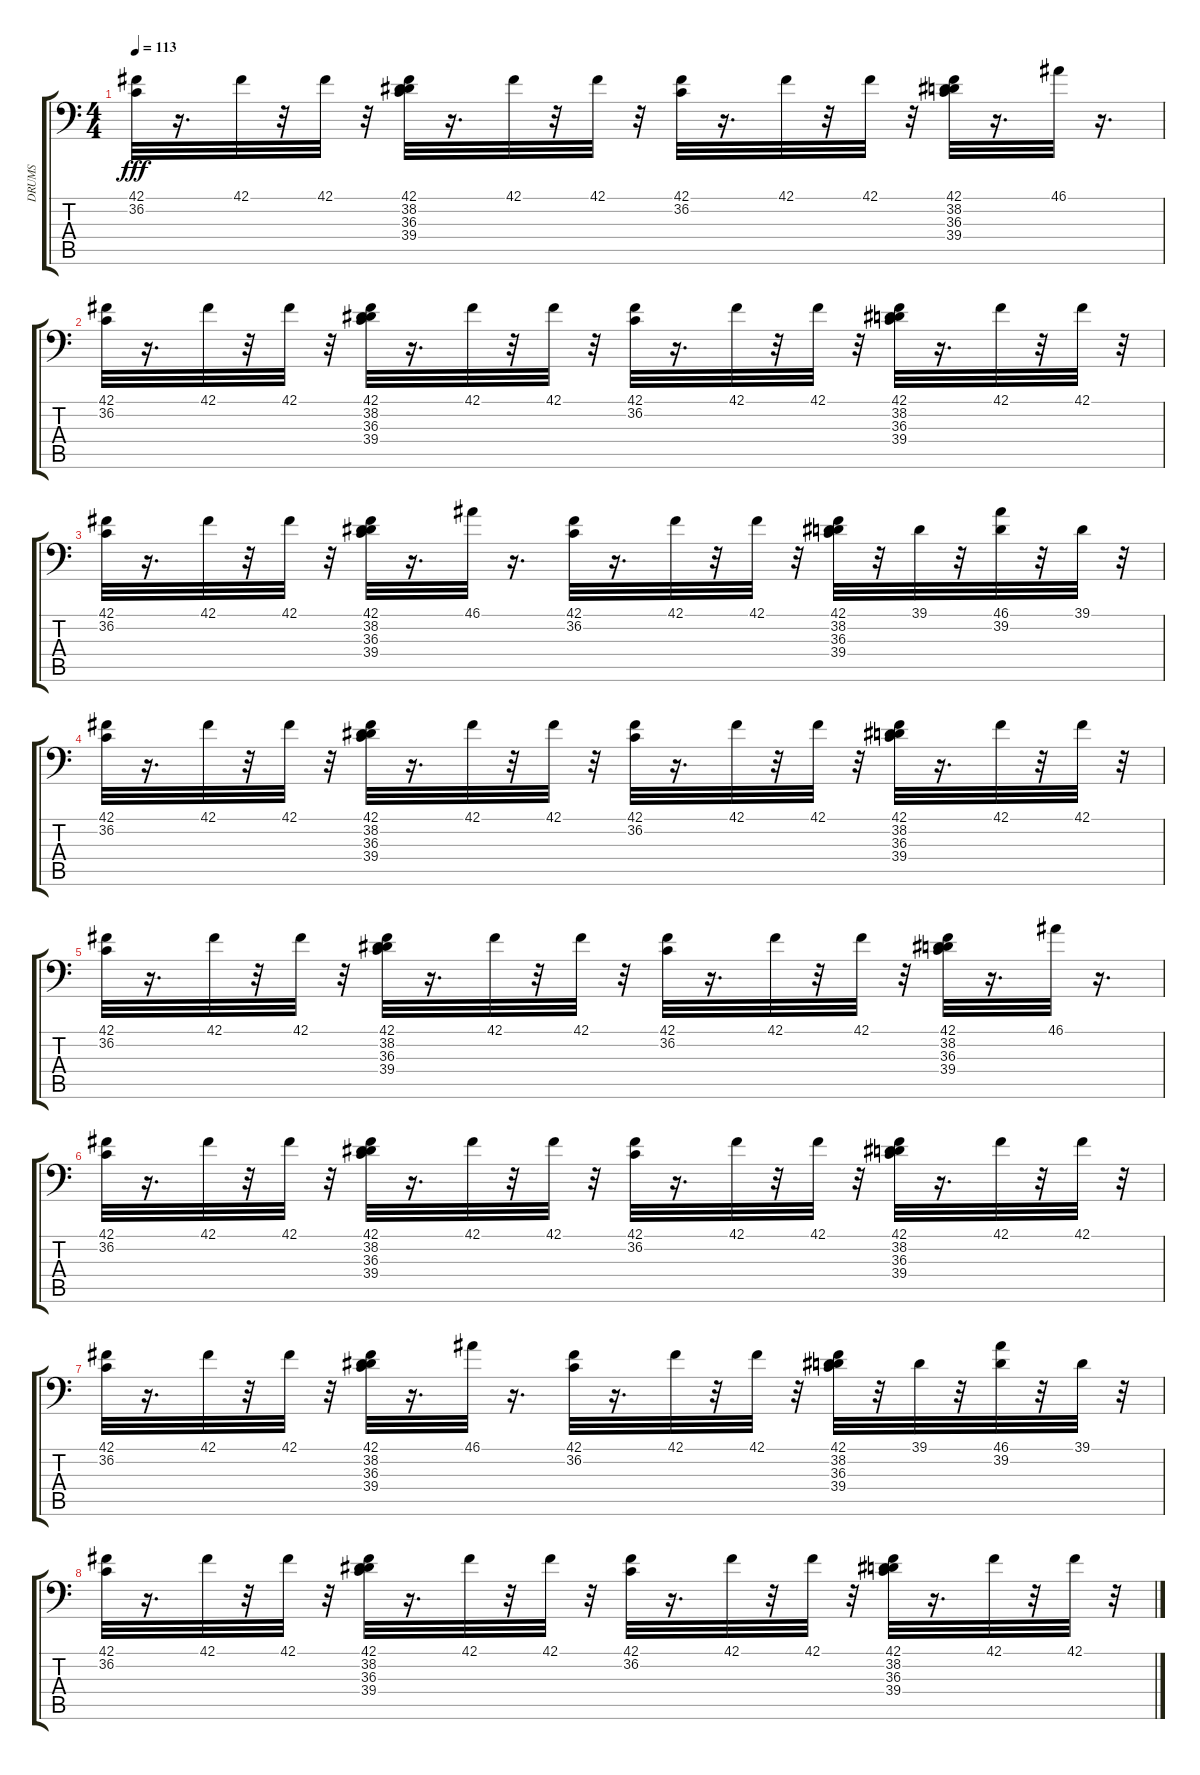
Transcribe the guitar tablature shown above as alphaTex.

\track ("DRUMS" "DRUMS") {instrument acousticgrandpiano}
\staff {score tabs}
\tuning (C-1 C-1 C-1 C-1 C-1 C-1) {hide}
\ts (4 4)
\tempo 113
\clef f4
\ks c
(42.1 36.2).32{dy fff} r.16{d} 42.1.32 r.32 42.1.32 r.32 (42.1 38.2 36.3 39.4).32 r.16{d} 42.1.32 r.32 42.1.32 r.32 (42.1 36.2).32 r.16{d} 42.1.32 r.32 42.1.32 r.32 (42.1 38.2 36.3 39.4).32 r.16{d} 46.1.32 r.16{d} |
(42.1 36.2).32 r.16{d} 42.1.32 r.32 42.1.32 r.32 (42.1 38.2 36.3 39.4).32 r.16{d} 42.1.32 r.32 42.1.32 r.32 (42.1 36.2).32 r.16{d} 42.1.32 r.32 42.1.32 r.32 (42.1 38.2 36.3 39.4).32 r.16{d} 42.1.32 r.32 42.1.32 r.32 |
(42.1 36.2).32 r.16{d} 42.1.32 r.32 42.1.32 r.32 (42.1 38.2 36.3 39.4).32 r.16{d} 46.1.32 r.16{d} (42.1 36.2).32 r.16{d} 42.1.32 r.32 42.1.32 r.32 (42.1 38.2 36.3 39.4).32 r.32 39.1.32 r.32 (46.1 39.2).32 r.32 39.1.32 r.32 |
(42.1 36.2).32 r.16{d} 42.1.32 r.32 42.1.32 r.32 (42.1 38.2 36.3 39.4).32 r.16{d} 42.1.32 r.32 42.1.32 r.32 (42.1 36.2).32 r.16{d} 42.1.32 r.32 42.1.32 r.32 (42.1 38.2 36.3 39.4).32 r.16{d} 42.1.32 r.32 42.1.32 r.32 |
(42.1 36.2).32 r.16{d} 42.1.32 r.32 42.1.32 r.32 (42.1 38.2 36.3 39.4).32 r.16{d} 42.1.32 r.32 42.1.32 r.32 (42.1 36.2).32 r.16{d} 42.1.32 r.32 42.1.32 r.32 (42.1 38.2 36.3 39.4).32 r.16{d} 46.1.32 r.16{d} |
(42.1 36.2).32 r.16{d} 42.1.32 r.32 42.1.32 r.32 (42.1 38.2 36.3 39.4).32 r.16{d} 42.1.32 r.32 42.1.32 r.32 (42.1 36.2).32 r.16{d} 42.1.32 r.32 42.1.32 r.32 (42.1 38.2 36.3 39.4).32 r.16{d} 42.1.32 r.32 42.1.32 r.32 |
(42.1 36.2).32 r.16{d} 42.1.32 r.32 42.1.32 r.32 (42.1 38.2 36.3 39.4).32 r.16{d} 46.1.32 r.16{d} (42.1 36.2).32 r.16{d} 42.1.32 r.32 42.1.32 r.32 (42.1 38.2 36.3 39.4).32 r.32 39.1.32 r.32 (46.1 39.2).32 r.32 39.1.32 r.32 |
(42.1 36.2).32 r.16{d} 42.1.32 r.32 42.1.32 r.32 (42.1 38.2 36.3 39.4).32 r.16{d} 42.1.32 r.32 42.1.32 r.32 (42.1 36.2).32 r.16{d} 42.1.32 r.32 42.1.32 r.32 (42.1 38.2 36.3 39.4).32 r.16{d} 42.1.32 r.32 42.1.32 r.32
